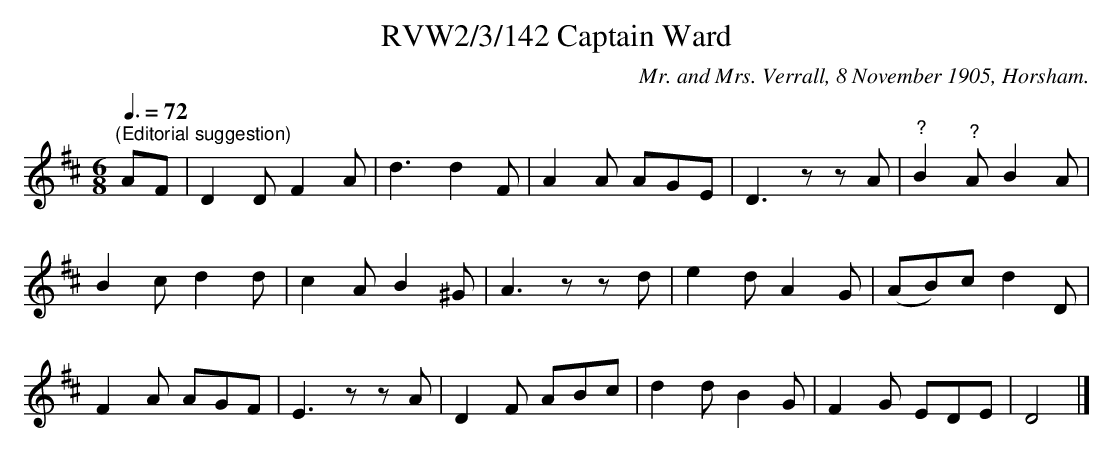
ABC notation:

X:1
T:RVW2/3/142 Captain Ward
C:Mr. and Mrs. Verrall, 8 November 1905, Horsham.
L:1/8
Q:3/8=72
M:6/8
K:D
"^(Editorial suggestion)" AF | D2 D F2 A | d3 d2 F | A2 A AGE | D3 z z A |"^?" B2"^?" A B2 A |$
B2 c d2 d | c2 A B2 ^G | A3 z z d | e2 d A2 G | (AB)c d2 D |$ F2 A AGF | E3 z z A | D2 F ABc |
d2 d B2 G | F2 G EDE | D4 |]
